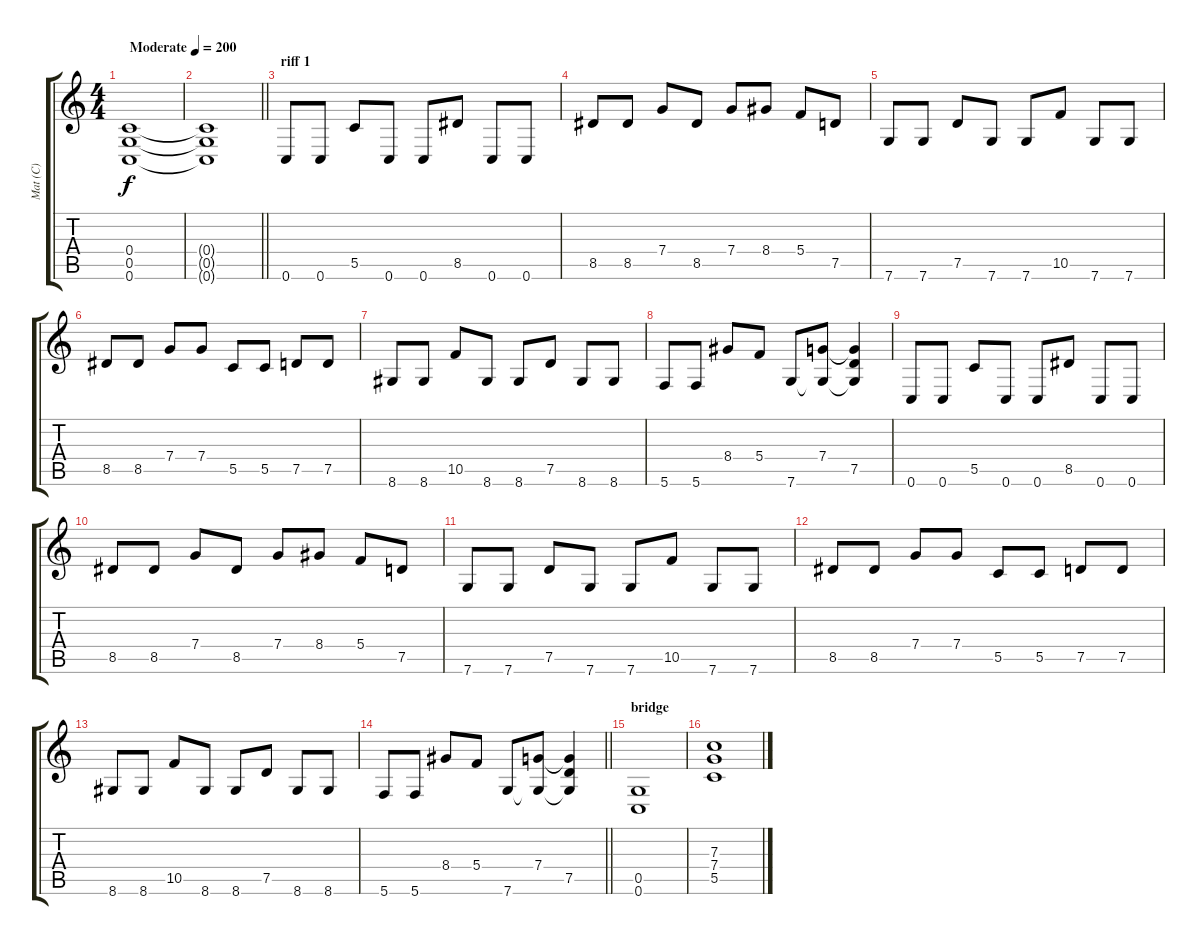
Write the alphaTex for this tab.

\track ("Mat (C)" "Mat (C)") {instrument distortionguitar}
\staff {score tabs}
\tuning (D4 A3 F3 C3 G2 C2) {hide}
\ts (4 4)
\section ("" "")
\tempo (200 "Moderate")
\clef g2
\ks c
(0.4 0.5 0.6).1{dy f volume 11 instrument overdrivenguitar} |
\barLineRight lightlight
(0.4{t} 0.5{t} 0.6{t}).1 |
\section ("" "riff 1")
0.6.8{volume 16 instrument distortionguitar} 0.6.8 5.5.8 0.6.8 0.6.8 8.5.8 0.6.8 0.6.8 |
8.5.8 8.5.8 7.4.8 8.5.8 7.4.8 8.4.8 5.4.8 7.5.8 |
7.6.8 7.6.8 7.5.8 7.6.8 7.6.8 10.5.8 7.6.8 7.6.8 |
8.5.8 8.5.8 7.4.8 7.4.8 5.5.8 5.5.8 7.5.8 7.5.8 |
8.6.8 8.6.8 10.5.8 8.6.8 8.6.8 7.5.8 8.6.8 8.6.8 |
5.6.8 5.6.8 8.4.8 5.4.8 7.6.8 (7.4 7.6{t}).8 (7.4{t} 7.5 7.6{t}).4 |
0.6.8 0.6.8 5.5.8 0.6.8 0.6.8 8.5.8 0.6.8 0.6.8 |
8.5.8 8.5.8 7.4.8 8.5.8 7.4.8 8.4.8 5.4.8 7.5.8 |
7.6.8 7.6.8 7.5.8 7.6.8 7.6.8 10.5.8 7.6.8 7.6.8 |
8.5.8 8.5.8 7.4.8 7.4.8 5.5.8 5.5.8 7.5.8 7.5.8 |
8.6.8 8.6.8 10.5.8 8.6.8 8.6.8 7.5.8 8.6.8 8.6.8 |
\barLineRight lightlight
5.6.8 5.6.8 8.4.8 5.4.8 7.6.8 (7.4 7.6{t}).8 (7.4{t} 7.5 7.6{t}).4 |
\section ("" "bridge")
(0.5 0.6).1 |
(7.3 7.4 5.5).1
